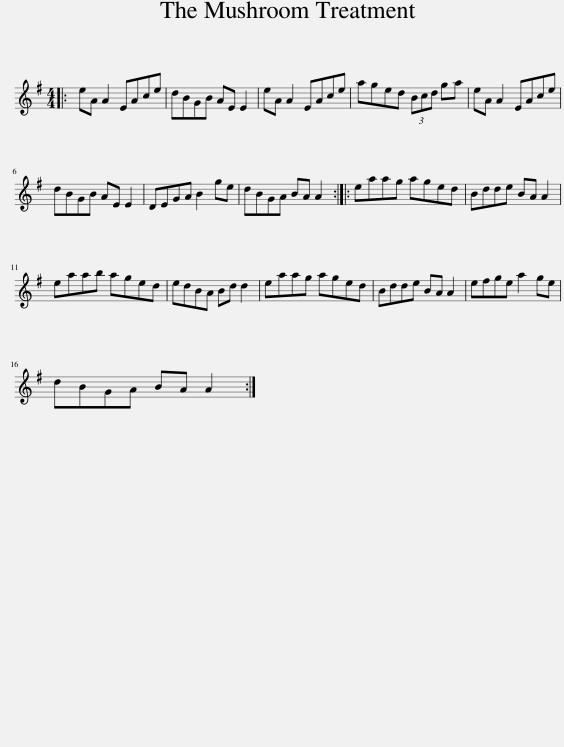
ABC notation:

X:1
L:1/8
M:4/4
I:linebreak $
K:G
V:1 treble
V:1
|: eA A2 EAce | dBGB AE E2 | eA A2 EAce | aged (3Bcd ga | eA A2 EAce |$ %5
 dBGB AE E2 | DEGA B2 ge | dBGA BA A2 :: eaag aged | Bdde BA A2 |$ %10
 eaab aged | edBA Bd d2 | eaag aged | Bdde BA A2 | efge a2 ge |$ %15
 dBGA BA A2 :| %16
